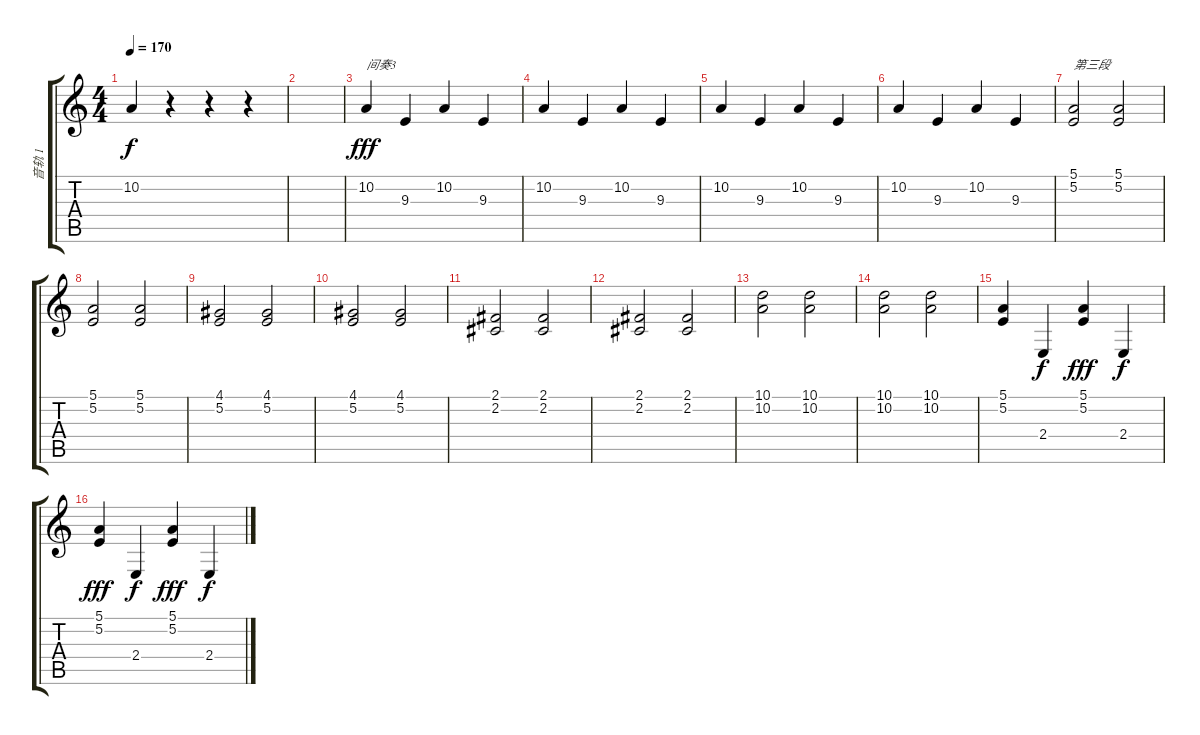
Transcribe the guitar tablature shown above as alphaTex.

\track ("音轨 1" "音轨 1") {instrument acousticgrandpiano}
\staff {score tabs}
\tuning (E4 B3 G3 D3 A2 E2) {hide}
\ts (4 4)
\tempo 170
\clef g2
\ks c
10.2{t}.4{dy f} r.4 r.4 r.4 |
|
10.2.4{txt "间奏3" dy fff} 9.3.4 10.2.4 9.3.4 |
10.2.4 9.3.4 10.2.4 9.3.4 |
10.2.4 9.3.4 10.2.4 9.3.4 |
10.2.4 9.3.4 10.2.4 9.3.4 |
(5.1 5.2).2{txt "第三段"} (5.1 5.2).2 |
(5.1 5.2).2 (5.1 5.2).2 |
(4.1 5.2).2 (4.1 5.2).2 |
(4.1 5.2).2 (4.1 5.2).2 |
(2.1 2.2).2 (2.1 2.2).2 |
(2.1 2.2).2 (2.1 2.2).2 |
(10.1 10.2).2 (10.1 10.2).2 |
(10.1 10.2).2 (10.1 10.2).2 |
(5.1 5.2).4 2.4.4{dy f} (5.1 5.2).4{dy fff} 2.4.4{dy f} |
(5.1 5.2).4{dy fff} 2.4.4{dy f} (5.1 5.2).4{dy fff} 2.4.4{dy f}
